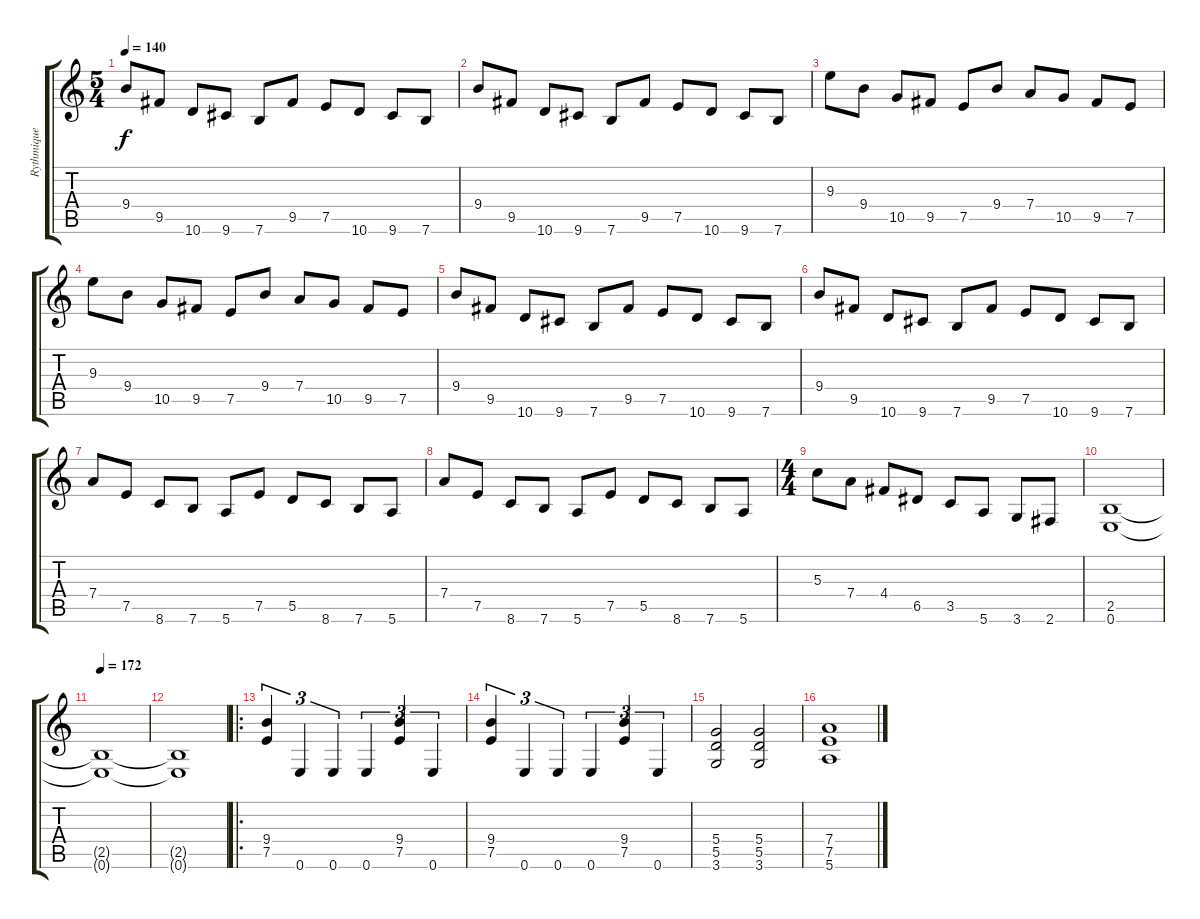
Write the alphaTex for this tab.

\track ("Rythmique" "Rythmique") {instrument electricguitarclean}
\staff {score tabs}
\tuning (E4 B3 G3 D3 A2 E2) {hide}
\ts (5 4)
\tempo 140
\clef g2
\ks c
9.4.8{dy f} 9.5.8 10.6.8 9.6.8 7.6.8 9.5.8 7.5.8 10.6.8 9.6.8 7.6.8 |
9.4.8 9.5.8 10.6.8 9.6.8 7.6.8 9.5.8 7.5.8 10.6.8 9.6.8 7.6.8 |
9.3.8 9.4.8 10.5.8 9.5.8 7.5.8 9.4.8 7.4.8 10.5.8 9.5.8 7.5.8 |
9.3.8 9.4.8 10.5.8 9.5.8 7.5.8 9.4.8 7.4.8 10.5.8 9.5.8 7.5.8 |
9.4.8 9.5.8 10.6.8 9.6.8 7.6.8 9.5.8 7.5.8 10.6.8 9.6.8 7.6.8 |
9.4.8 9.5.8 10.6.8 9.6.8 7.6.8 9.5.8 7.5.8 10.6.8 9.6.8 7.6.8 |
7.4.8 7.5.8 8.6.8 7.6.8 5.6.8 7.5.8 5.5.8 8.6.8 7.6.8 5.6.8 |
7.4.8 7.5.8 8.6.8 7.6.8 5.6.8 7.5.8 5.5.8 8.6.8 7.6.8 5.6.8 |
\ts (4 4)
5.3.8 7.4.8 4.4.8 6.5.8 3.5.8 5.6.8 3.6.8 2.6.8 |
(2.5 0.6).1 |
\tempo 172
(2.5{t} 0.6{t}).1 |
(2.5{t} 0.6{t}).1 |
\ro
(9.4 7.5).4{tu (3 2)} 0.6.4{tu (3 2)} 0.6.4{tu (3 2)} 0.6.4{tu (3 2)} (9.4 7.5).4{tu (3 2)} 0.6.4{tu (3 2)} |
(9.4 7.5).4{tu (3 2)} 0.6.4{tu (3 2)} 0.6.4{tu (3 2)} 0.6.4{tu (3 2)} (9.4 7.5).4{tu (3 2)} 0.6.4{tu (3 2)} |
(5.4 5.5 3.6).2 (5.4 5.5 3.6).2 |
(7.4 7.5 5.6).1
